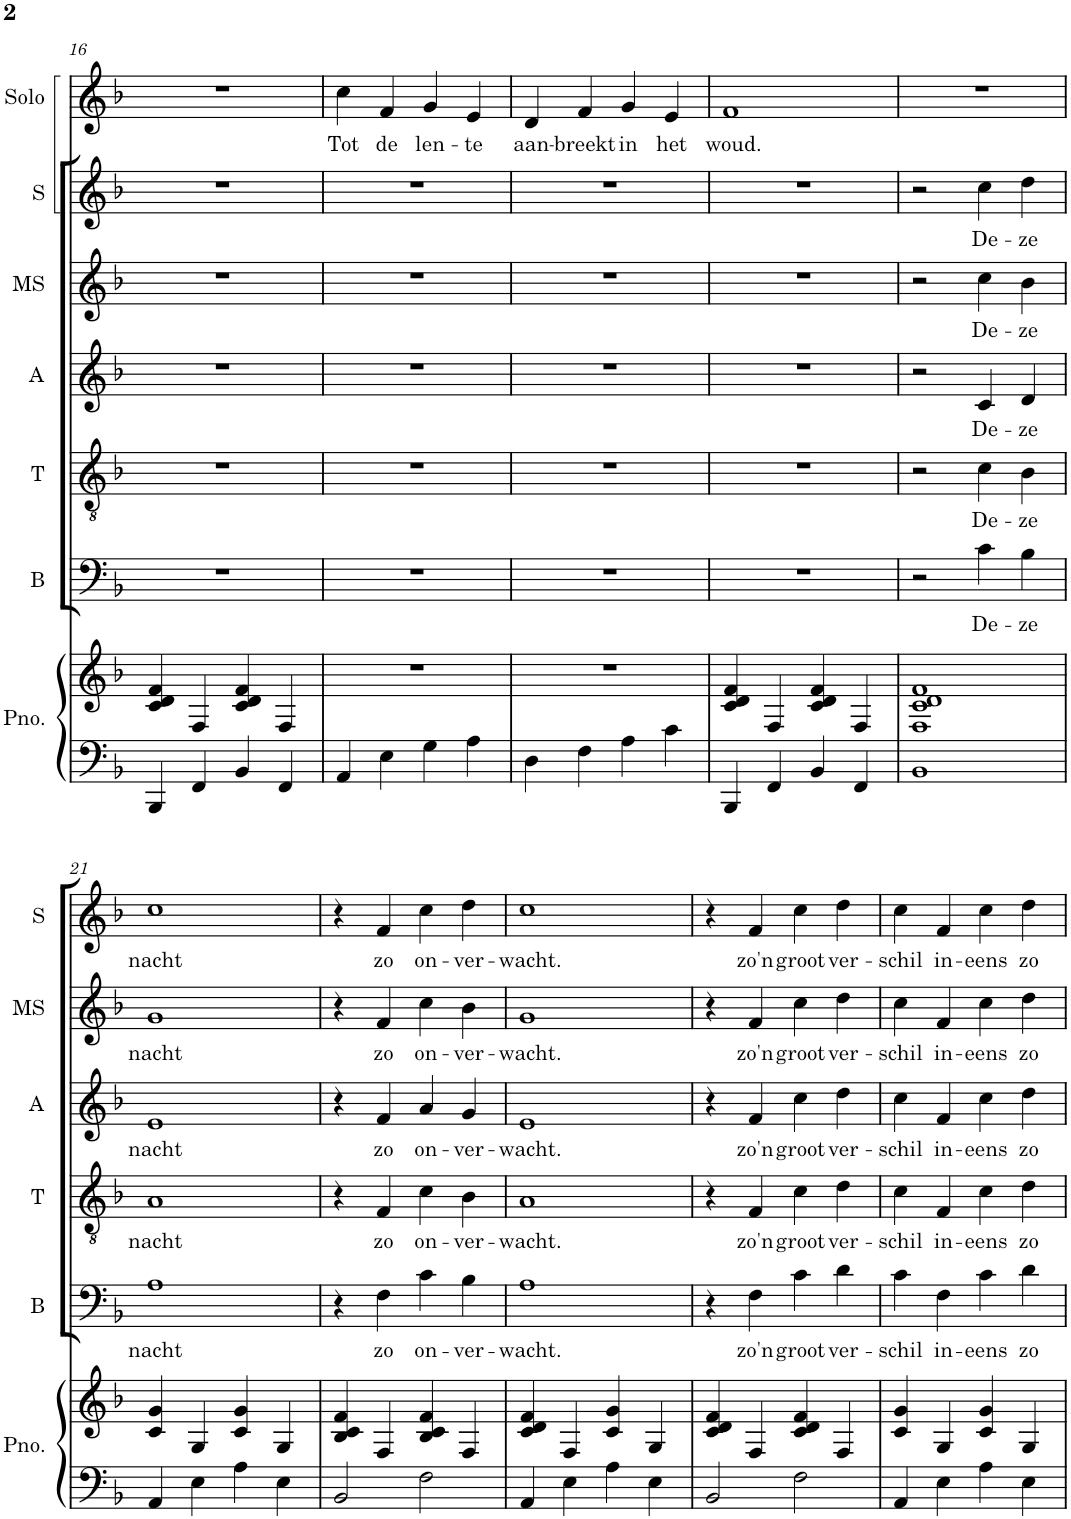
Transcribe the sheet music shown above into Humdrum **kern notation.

**kern	**kern	**kern	**text	**kern	**text	**kern	**text	**kern	**text	**kern	**text	**kern	**text
*part7	*part7	*part6	*part6	*part5	*part5	*part4	*part4	*part3	*part3	*part2	*part2	*part1	*part1
*staff8	*staff7	*staff6	*staff6	*staff5	*staff5	*staff4	*staff4	*staff3	*staff3	*staff2	*staff2	*staff1	*staff1
*I"Piano	*	*I"Bas	*	*I"Tenor	*	*I"Alt	*	*I"Mezzo-sopraan	*	*I"Sopraan	*	*I"Solo	*
*I'Pno.	*	*I'B	*	*I'T	*	*I'A	*	*I'MS	*	*I'S	*	*I'Solo	*
!!LO:PB:g=z
*clefF4	*clefG2	*clefF4	*	*clefGv2	*	*clefG2	*	*clefG2	*	*clefG2	*	*clefG2	*
*k[b-]	*k[b-]	*k[b-]	*	*k[b-]	*	*k[b-]	*	*k[b-]	*	*k[b-]	*	*k[b-]	*
*M4/4	*M4/4	*M4/4	*	*M4/4	*	*M4/4	*	*M4/4	*	*M4/4	*	*M4/4	*
=16	=16	=16	=16	=16	=16	=16	=16	=16	=16	=16	=16	=16	=16
4BBB-/	4c/ 4d/ 4f/	1r	.	1r	.	1r	.	1r	.	1r	.	1r	.
4FF/	4F/	.	.	.	.	.	.	.	.	.	.	.	.
4BB-/	4c/ 4d/ 4f/	.	.	.	.	.	.	.	.	.	.	.	.
4FF/	4F/	.	.	.	.	.	.	.	.	.	.	.	.
=17	=17	=17	=17	=17	=17	=17	=17	=17	=17	=17	=17	=17	=17
!	!	!	!	!	!	!	!	!	!	!	!	!	!LO:LY:b
4AA/	1r	1r	.	1r	.	1r	.	1r	.	1r	.	4cc\	Tot
!	!	!	!	!	!	!	!	!	!	!	!	!	!LO:LY:b
4E\	.	.	.	.	.	.	.	.	.	.	.	4f/	de
!	!	!	!	!	!	!	!	!	!	!	!	!	!LO:LY:b
4G\	.	.	.	.	.	.	.	.	.	.	.	4g/	len-
!	!	!	!	!	!	!	!	!	!	!	!	!	!LO:LY:b
4A\	.	.	.	.	.	.	.	.	.	.	.	4e/	-te
=18	=18	=18	=18	=18	=18	=18	=18	=18	=18	=18	=18	=18	=18
!	!	!	!	!	!	!	!	!	!	!	!	!	!LO:LY:b
4D\	1r	1r	.	1r	.	1r	.	1r	.	1r	.	4d/	aan-
!	!	!	!	!	!	!	!	!	!	!	!	!	!LO:LY:b
4F\	.	.	.	.	.	.	.	.	.	.	.	4f/	-breekt
!	!	!	!	!	!	!	!	!	!	!	!	!	!LO:LY:b
4A\	.	.	.	.	.	.	.	.	.	.	.	4g/	in
!	!	!	!	!	!	!	!	!	!	!	!	!	!LO:LY:b
4c\	.	.	.	.	.	.	.	.	.	.	.	4e/	het
=19	=19	=19	=19	=19	=19	=19	=19	=19	=19	=19	=19	=19	=19
!	!	!	!	!	!	!	!	!	!	!	!	!	!LO:LY:b
4BBB-/	4c/ 4d/ 4f/	1r	.	1r	.	1r	.	1r	.	1r	.	1f	woud.
4FF/	4F/	.	.	.	.	.	.	.	.	.	.	.	.
4BB-/	4c/ 4d/ 4f/	.	.	.	.	.	.	.	.	.	.	.	.
4FF/	4F/	.	.	.	.	.	.	.	.	.	.	.	.
=20	=20	=20	=20	=20	=20	=20	=20	=20	=20	=20	=20	=20	=20
1BB-	1F 1c 1d 1f	2r	.	2r	.	2r	.	2r	.	2r	.	1r	.
!	!	!	!LO:LY:b	!	!LO:LY:b	!	!LO:LY:b	!	!LO:LY:b	!	!LO:LY:b	!	!
.	.	4c\	De-	4c\	De-	4c/	De-	4cc\	De-	4cc\	De-	.	.
!	!	!	!LO:LY:b	!	!LO:LY:b	!	!LO:LY:b	!	!LO:LY:b	!	!LO:LY:b	!	!
.	.	4B-\	-ze	4B-\	-ze	4d/	-ze	4b-\	-ze	4dd\	-ze	.	.
!!LO:LB:g=z
=21	=21	=21	=21	=21	=21	=21	=21	=21	=21	=21	=21	=21	=21
!	!	!	!LO:LY:b	!	!LO:LY:b	!	!LO:LY:b	!	!LO:LY:b	!	!LO:LY:b	!	!
4AA/	4c/ 4g/	1A	nacht	1A	nacht	1e	nacht	1g	nacht	1cc	nacht	1r	.
4E\	4G/	.	.	.	.	.	.	.	.	.	.	.	.
4A\	4c/ 4g/	.	.	.	.	.	.	.	.	.	.	.	.
4E\	4G/	.	.	.	.	.	.	.	.	.	.	.	.
=22	=22	=22	=22	=22	=22	=22	=22	=22	=22	=22	=22	=22	=22
2BB-/	4B-/ 4c/ 4f/	4r	.	4r	.	4r	.	4r	.	4r	.	1r	.
!	!	!	!LO:LY:b	!	!LO:LY:b	!	!LO:LY:b	!	!LO:LY:b	!	!LO:LY:b	!	!
.	4F/	4F\	zo	4F/	zo	4f/	zo	4f/	zo	4f/	zo	.	.
!	!	!	!LO:LY:b	!	!LO:LY:b	!	!LO:LY:b	!	!LO:LY:b	!	!LO:LY:b	!	!
2F\	4B-/ 4c/ 4f/	4c\	on-	4c\	on-	4a/	on-	4cc\	on-	4cc\	on-	.	.
!	!	!	!LO:LY:b	!	!LO:LY:b	!	!LO:LY:b	!	!LO:LY:b	!	!LO:LY:b	!	!
.	4F/	4B-\	-ver-	4B-\	-ver-	4g/	-ver-	4b-\	-ver-	4dd\	-ver-	.	.
=23	=23	=23	=23	=23	=23	=23	=23	=23	=23	=23	=23	=23	=23
!	!	!	!LO:LY:b	!	!LO:LY:b	!	!LO:LY:b	!	!LO:LY:b	!	!LO:LY:b	!	!
4AA/	4c/ 4d/ 4f/	1A	-wacht.	1A	-wacht.	1e	-wacht.	1g	-wacht.	1cc	-wacht.	1r	.
4E\	4F/	.	.	.	.	.	.	.	.	.	.	.	.
4A\	4c/ 4g/	.	.	.	.	.	.	.	.	.	.	.	.
4E\	4G/	.	.	.	.	.	.	.	.	.	.	.	.
=24	=24	=24	=24	=24	=24	=24	=24	=24	=24	=24	=24	=24	=24
2BB-/	4c/ 4d/ 4f/	4r	.	4r	.	4r	.	4r	.	4r	.	1r	.
!	!	!	!LO:LY:b	!	!LO:LY:b	!	!LO:LY:b	!	!LO:LY:b	!	!LO:LY:b	!	!
.	4F/	4F\	zo'n	4F/	zo'n	4f/	zo'n	4f/	zo'n	4f/	zo'n	.	.
!	!	!	!LO:LY:b	!	!LO:LY:b	!	!LO:LY:b	!	!LO:LY:b	!	!LO:LY:b	!	!
2F\	4c/ 4d/ 4f/	4c\	groot	4c\	groot	4cc\	groot	4cc\	groot	4cc\	groot	.	.
!	!	!	!LO:LY:b	!	!LO:LY:b	!	!LO:LY:b	!	!LO:LY:b	!	!LO:LY:b	!	!
.	4F/	4d\	ver-	4d\	ver-	4dd\	ver-	4dd\	ver-	4dd\	ver-	.	.
=25	=25	=25	=25	=25	=25	=25	=25	=25	=25	=25	=25	=25	=25
!	!	!	!LO:LY:b	!	!LO:LY:b	!	!LO:LY:b	!	!LO:LY:b	!	!LO:LY:b	!	!
4AA/	4c/ 4g/	4c\	-schil	4c\	-schil	4cc\	-schil	4cc\	-schil	4cc\	-schil	1r	.
!	!	!	!LO:LY:b	!	!LO:LY:b	!	!LO:LY:b	!	!LO:LY:b	!	!LO:LY:b	!	!
4E\	4G/	4F\	in-	4F/	in-	4f/	in-	4f/	in-	4f/	in-	.	.
!	!	!	!LO:LY:b	!	!LO:LY:b	!	!LO:LY:b	!	!LO:LY:b	!	!LO:LY:b	!	!
4A\	4c/ 4g/	4c\	-eens	4c\	-eens	4cc\	-eens	4cc\	-eens	4cc\	-eens	.	.
!	!	!	!LO:LY:b	!	!LO:LY:b	!	!LO:LY:b	!	!LO:LY:b	!	!LO:LY:b	!	!
4E\	4G/	4d\	zo	4d\	zo	4dd\	zo	4dd\	zo	4dd\	zo	.	.
=	=	=	=	=	=	=	=	=	=	=	=	=	=
*-	*-	*-	*-	*-	*-	*-	*-	*-	*-	*-	*-	*-	*-
